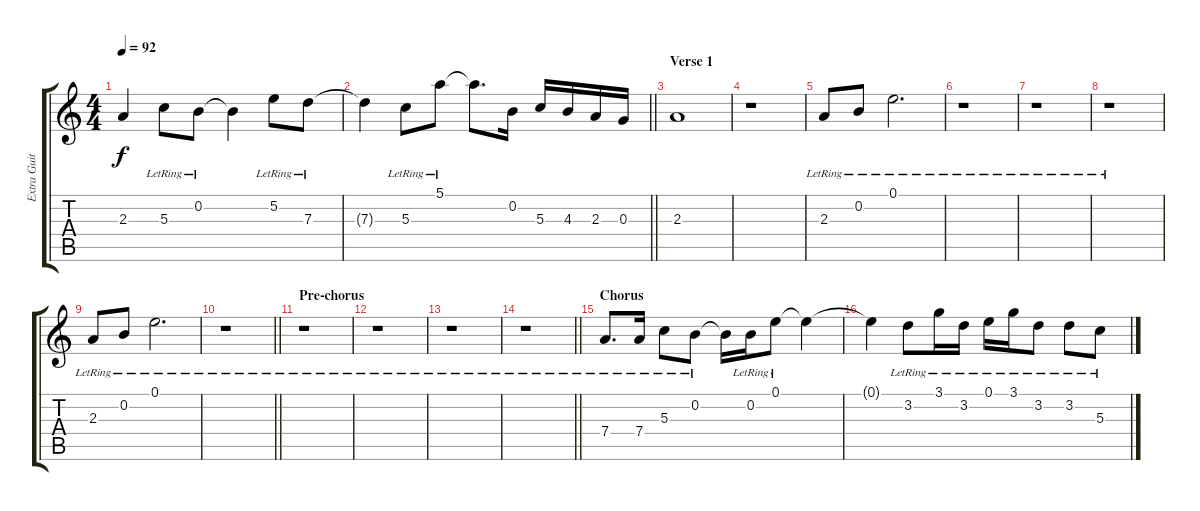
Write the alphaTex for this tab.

\track ("Extra Guitar" "Extra Guit") {instrument acousticguitarsteel}
\staff {score tabs}
\tuning (E4 B3 G3 D3 A2 E2) {hide}
\ts (4 4)
\tempo 92
\clef g2
\ks c
2.3.4{dy f} 5.3{lr}.8 0.2{lr}.8 0.2{t}.4 5.2{lr}.8 7.3{lr}.8 |
\barLineRight lightlight
7.3{t}.4 5.3{lr}.8 5.1{lr}.8 5.1{t}.8{d} 0.2.16 5.3.16 4.3.16 2.3.16 0.3.16 |
\section ("" "Verse 1")
2.3.1 |
r.1 |
2.3{lr}.8 0.2{lr}.8 0.1{lr}.2{d} |
r.1 |
r.1 |
r.1 |
2.3{lr}.8 0.2{lr}.8 0.1{lr}.2{d} |
\barLineRight lightlight
r.1 |
\section ("" "Pre-chorus")
r.1 |
r.1 |
r.1 |
\barLineRight lightlight
r.1 |
\section ("" "Chorus")
7.4{lr}.8{d} 7.4{lr}.16 5.3{lr}.8 0.2{lr}.8 0.2{t}.16 0.2{lr}.16 0.1{lr}.8 0.1{t}.4 |
0.1{t}.4 3.2{lr}.8 3.1{lr}.16 3.2{lr}.16 0.1{lr}.16 3.1{lr}.16 3.2{lr}.8 3.2{lr}.8 5.3{lr}.8
